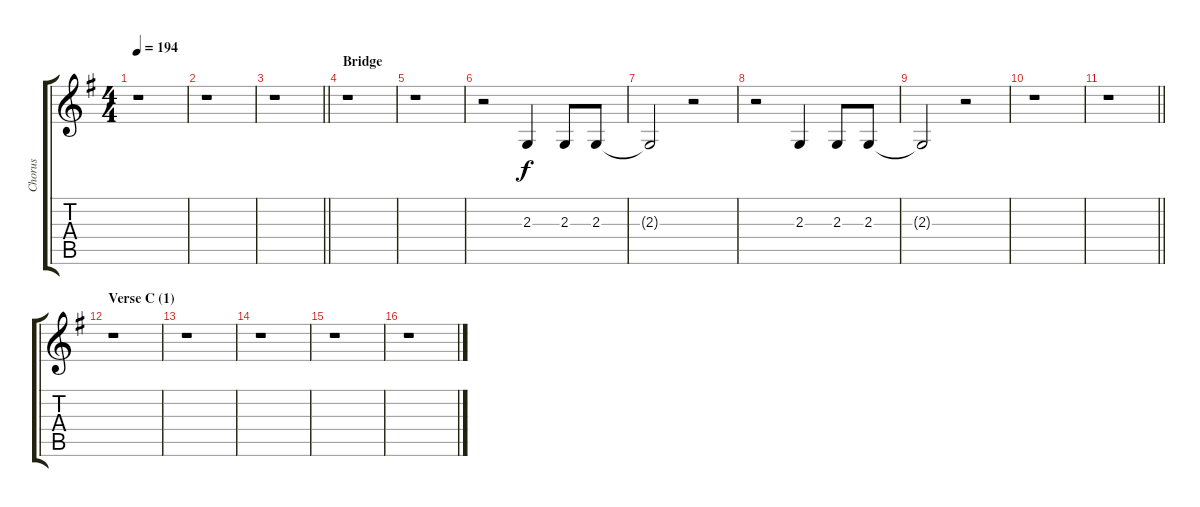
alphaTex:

\track ("Chorus" "Chorus") {instrument sopranosax}
\staff {score tabs}
\tuning (D4 A3 F3 C3 G2 D2) {hide}
\ts (4 4)
\tempo 194
\clef g2
\ks eminor
r.1{dy f} |
r.1 |
\barLineRight lightlight
r.1 |
\section ("" "Bridge")
r.1 |
r.1 |
r.2 2.3.4 2.3.8 2.3.8 |
2.3{t}.2 r.2 |
r.2 2.3.4 2.3.8 2.3.8 |
2.3{t}.2 r.2 |
r.1 |
\barLineRight lightlight
r.1 |
\section ("" "Verse C (1)")
r.1 |
r.1 |
r.1 |
r.1 |
r.1
